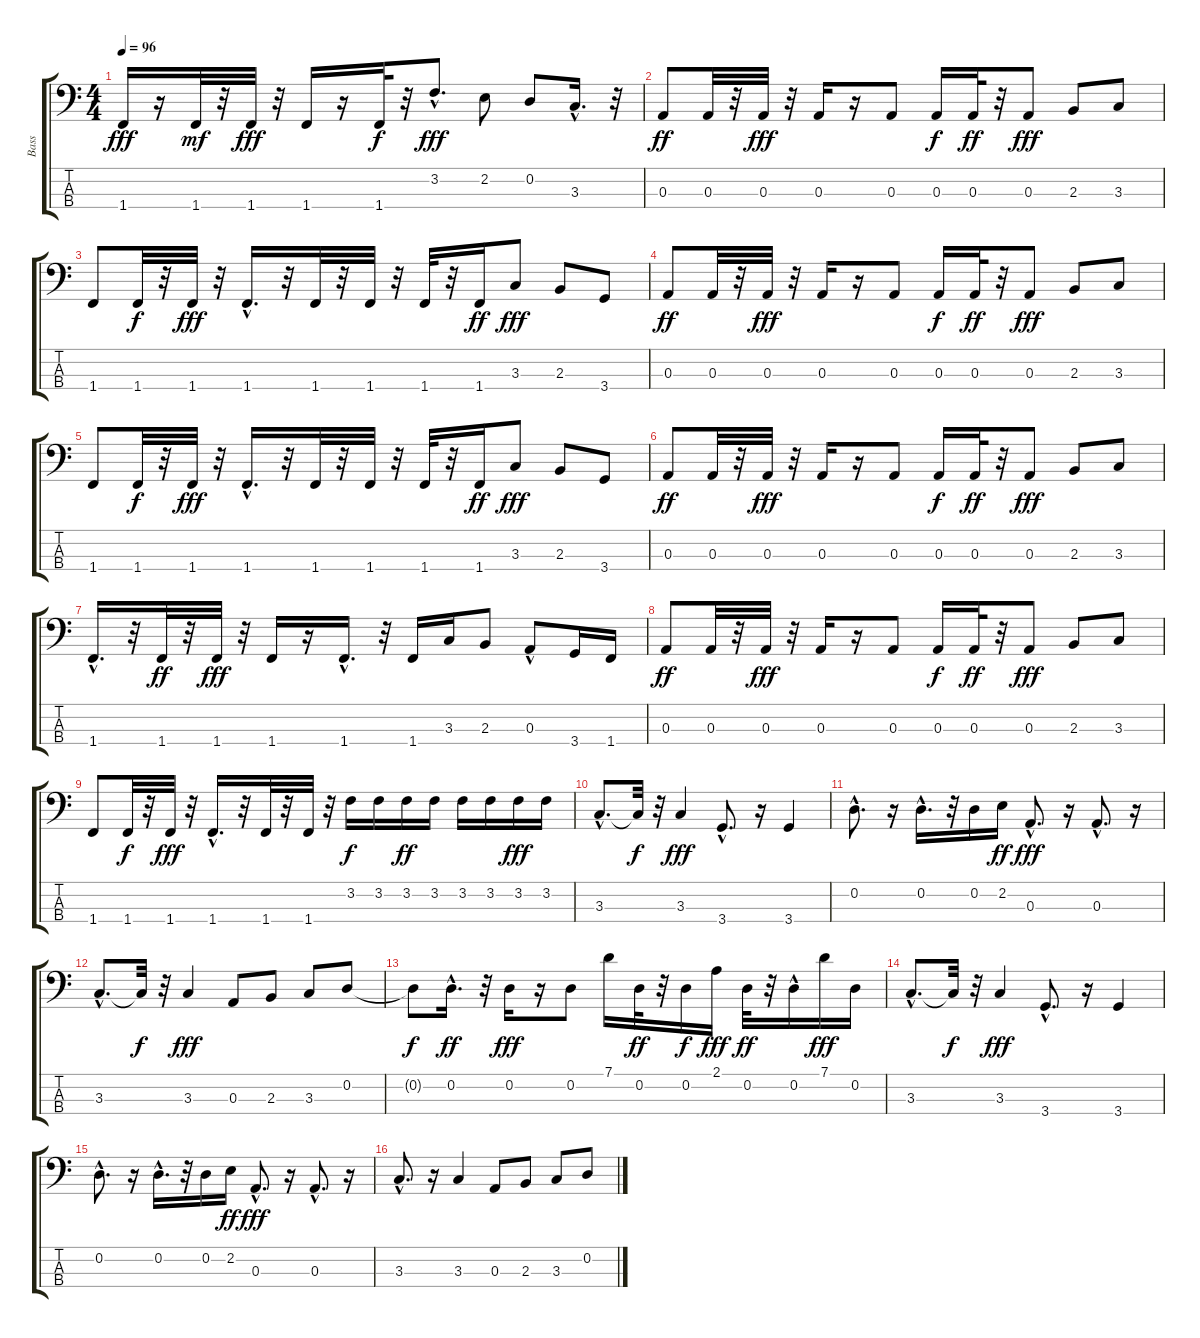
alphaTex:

\track ("Bass" "Bass") {instrument acousticbass}
\staff {score tabs}
\tuning (G2 D2 A1 E1) {hide}
\ts (4 4)
\tempo 96
\clef f4
\ks c
1.4.16{dy fff} r.16 1.4.32{dy mf} r.32 1.4.32{dy fff} r.32 1.4.16 r.16 1.4.32{dy f} r.32 3.2{hac}.8{d dy fff} 2.2.8 0.2.8 3.3{hac}.16{d} r.32 |
0.3.8{dy ff} 0.3.32 r.32 0.3.32{dy fff} r.32 0.3.16 r.16 0.3.8 0.3.16{dy f} 0.3.32{dy ff} r.32 0.3.8{dy fff} 2.3.8 3.3.8 |
1.4.8 1.4.32{dy f} r.32 1.4.32{dy fff} r.32 1.4{hac}.16{d} r.32 1.4.32 r.32 1.4.32 r.32 1.4.32 r.32 1.4.16{dy ff} 3.3.8{dy fff} 2.3.8 3.4.8 |
0.3.8{dy ff} 0.3.32 r.32 0.3.32{dy fff} r.32 0.3.16 r.16 0.3.8 0.3.16{dy f} 0.3.32{dy ff} r.32 0.3.8{dy fff} 2.3.8 3.3.8 |
1.4.8 1.4.32{dy f} r.32 1.4.32{dy fff} r.32 1.4{hac}.16{d} r.32 1.4.32 r.32 1.4.32 r.32 1.4.32 r.32 1.4.16{dy ff} 3.3.8{dy fff} 2.3.8 3.4.8 |
0.3.8{dy ff} 0.3.32 r.32 0.3.32{dy fff} r.32 0.3.16 r.16 0.3.8 0.3.16{dy f} 0.3.32{dy ff} r.32 0.3.8{dy fff} 2.3.8 3.3.8 |
1.4{hac}.16{d} r.32 1.4.32{dy ff} r.32 1.4.32{dy fff} r.32 1.4.16 r.16 1.4{hac}.16{d} r.32 1.4.16 3.3.16 2.3.8 0.3{hac}.8 3.4.16 1.4.16 |
0.3.8{dy ff} 0.3.32 r.32 0.3.32{dy fff} r.32 0.3.16 r.16 0.3.8 0.3.16{dy f} 0.3.32{dy ff} r.32 0.3.8{dy fff} 2.3.8 3.3.8 |
1.4.8 1.4.32{dy f} r.32 1.4.32{dy fff} r.32 1.4{hac}.16{d} r.32 1.4.32 r.32 1.4.32 r.32 3.2.16{dy f} 3.2.16 3.2.16{dy ff} 3.2.16 3.2.16 3.2.16 3.2.16{dy fff} 3.2.16 |
3.3{hac}.8{d} 3.3{t}.32{dy f} r.32 3.3.4{dy fff} 3.4{hac}.8{d} r.16 3.4.4 |
0.2{hac}.8{d} r.16 0.2{hac}.16{d} r.32 0.2.16 2.2.16{dy ff} 0.3{hac}.8{d dy fff} r.16 0.3{hac}.8{d} r.16 |
3.3{hac}.8{d} 3.3{t}.32{dy f} r.32 3.3.4{dy fff} 0.3.8 2.3.8 3.3.8 0.2.8 |
0.2{t}.8{dy f} 0.2{hac}.16{d dy ff} r.32 0.2.16{dy fff} r.16 0.2.8 7.1.16 0.2.32{dy ff} r.32 0.2.16{dy f} 2.1.16{dy fff} 0.2.32{dy ff} r.32 0.2{hac}.16 7.1.16{dy fff} 0.2.16 |
3.3{hac}.8{d} 3.3{t}.32{dy f} r.32 3.3.4{dy fff} 3.4{hac}.8{d} r.16 3.4.4 |
0.2{hac}.8{d} r.16 0.2{hac}.16{d} r.32 0.2.16 2.2.16{dy ff} 0.3{hac}.8{d dy fff} r.16 0.3{hac}.8{d} r.16 |
3.3{hac}.8{d} r.16 3.3.4 0.3.8 2.3.8 3.3.8 0.2.8
